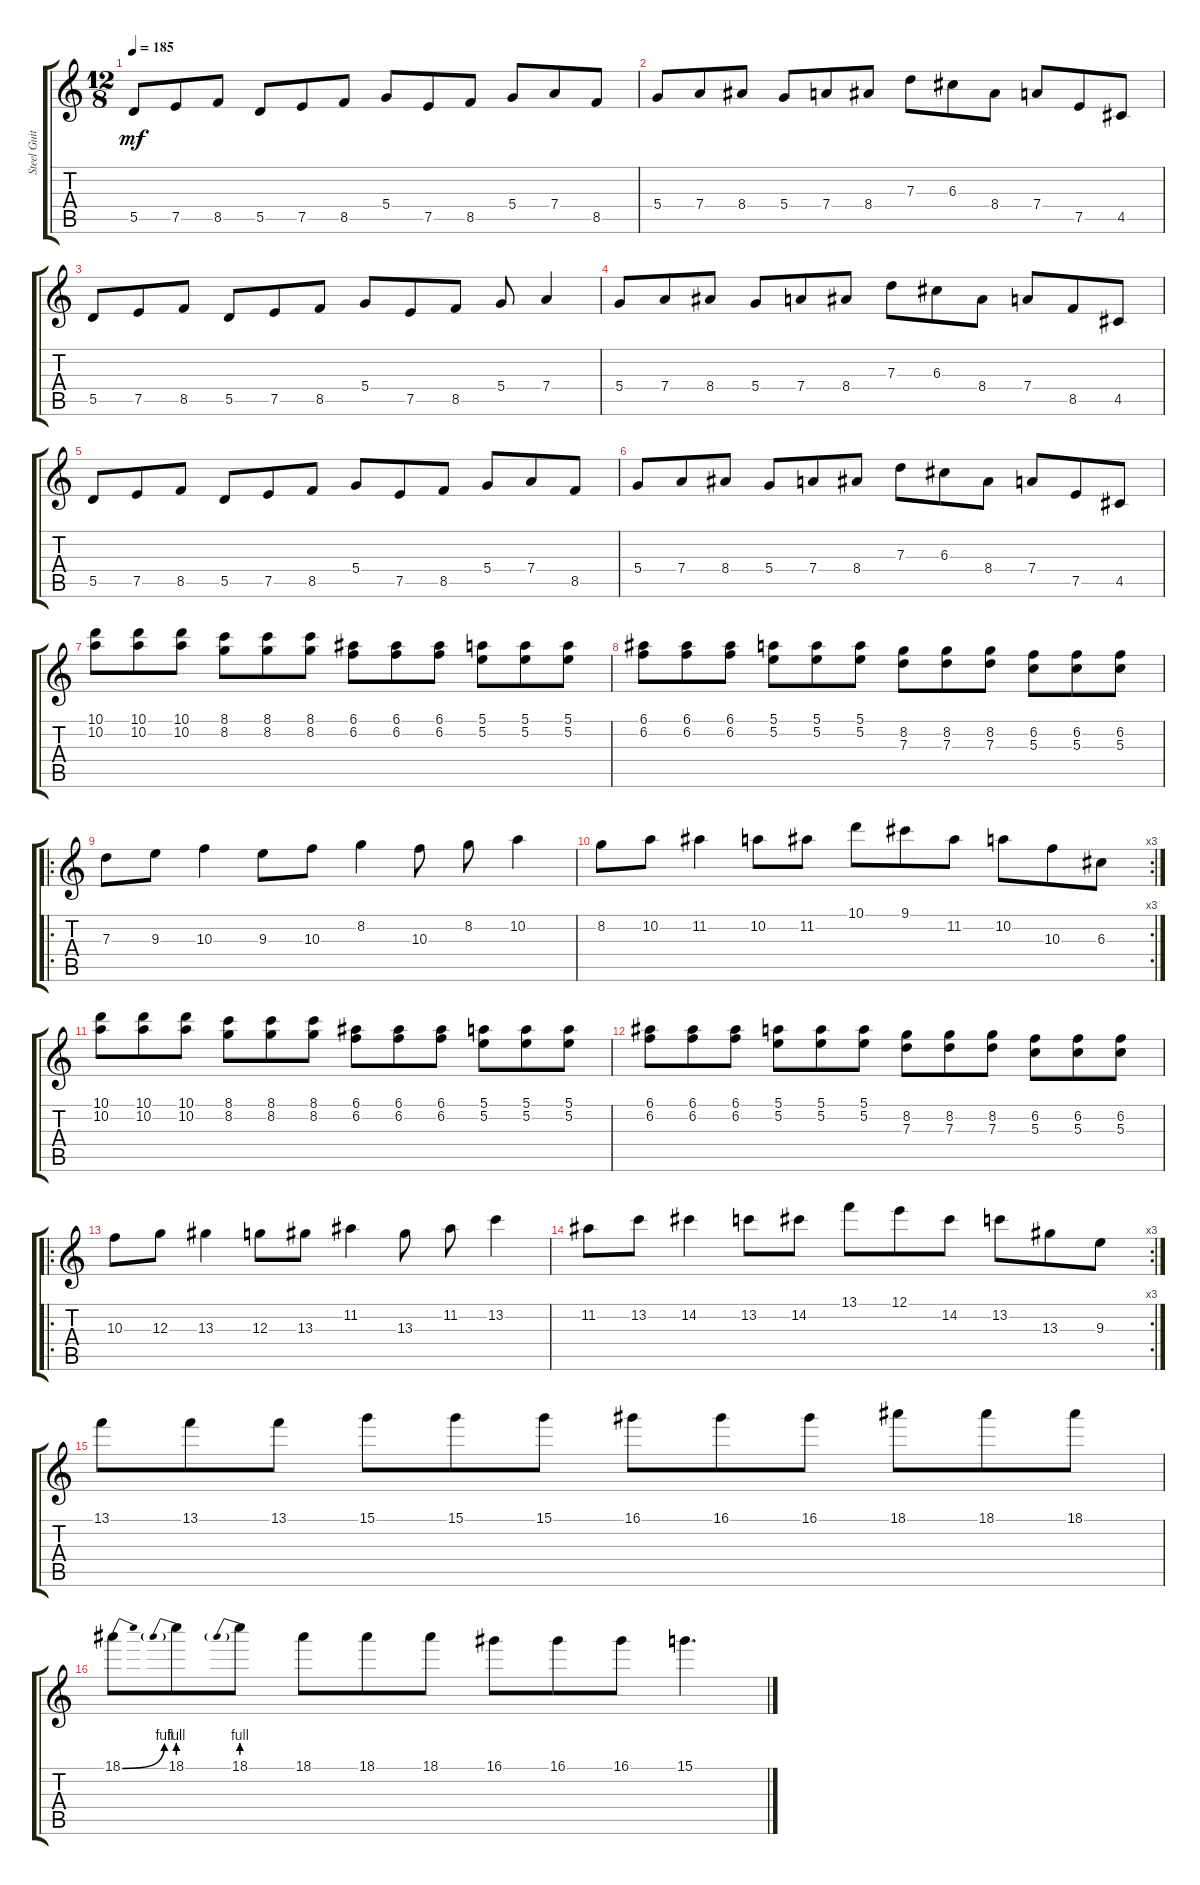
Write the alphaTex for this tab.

\track ("Steel Guitar" "Steel Guit") {instrument acousticguitarsteel}
\staff {score tabs}
\tuning (E4 B3 G3 D3 A2 D2) {hide}
\ts (12 8)
\tempo 185
\clef g2
\ks c
5.5.8{dy mf} 7.5.8 8.5.8 5.5.8 7.5.8 8.5.8 5.4.8 7.5.8 8.5.8 5.4.8 7.4.8 8.5.8 |
5.4.8 7.4.8 8.4.8 5.4.8 7.4.8 8.4.8 7.3.8 6.3.8 8.4.8 7.4.8 7.5.8 4.5.8 |
5.5.8 7.5.8 8.5.8 5.5.8 7.5.8 8.5.8 5.4.8 7.5.8 8.5.8 5.4.8 7.4.4 |
5.4.8 7.4.8 8.4.8 5.4.8 7.4.8 8.4.8 7.3.8 6.3.8 8.4.8 7.4.8 8.5.8 4.5.8 |
5.5.8 7.5.8 8.5.8 5.5.8 7.5.8 8.5.8 5.4.8 7.5.8 8.5.8 5.4.8 7.4.8 8.5.8 |
5.4.8 7.4.8 8.4.8 5.4.8 7.4.8 8.4.8 7.3.8 6.3.8 8.4.8 7.4.8 7.5.8 4.5.8 |
(10.1 10.2).8 (10.1 10.2).8 (10.1 10.2).8 (8.1 8.2).8 (8.1 8.2).8 (8.1 8.2).8 (6.1 6.2).8 (6.1 6.2).8 (6.1 6.2).8 (5.1 5.2).8 (5.1 5.2).8 (5.1 5.2).8 |
(6.1 6.2).8 (6.1 6.2).8 (6.1 6.2).8 (5.1 5.2).8 (5.1 5.2).8 (5.1 5.2).8 (8.2 7.3).8 (8.2 7.3).8 (8.2 7.3).8 (6.2 5.3).8 (6.2 5.3).8 (6.2 5.3).8 |
\ro
7.3.8 9.3.8 10.3.4 9.3.8 10.3.8 8.2.4 10.3.8 8.2.8 10.2.4 |
\rc 3
8.2.8 10.2.8 11.2.4 10.2.8 11.2.8 10.1.8 9.1.8 11.2.8 10.2.8 10.3.8 6.3.8 |
(10.1 10.2).8 (10.1 10.2).8 (10.1 10.2).8 (8.1 8.2).8 (8.1 8.2).8 (8.1 8.2).8 (6.1 6.2).8 (6.1 6.2).8 (6.1 6.2).8 (5.1 5.2).8 (5.1 5.2).8 (5.1 5.2).8 |
(6.1 6.2).8 (6.1 6.2).8 (6.1 6.2).8 (5.1 5.2).8 (5.1 5.2).8 (5.1 5.2).8 (8.2 7.3).8 (8.2 7.3).8 (8.2 7.3).8 (6.2 5.3).8 (6.2 5.3).8 (6.2 5.3).8 |
\ro
10.3.8 12.3.8 13.3.4 12.3.8 13.3.8 11.2.4 13.3.8 11.2.8 13.2.4 |
\rc 3
11.2.8 13.2.8 14.2.4 13.2.8 14.2.8 13.1.8 12.1.8 14.2.8 13.2.8 13.3.8 9.3.8 |
13.1.8 13.1.8 13.1.8 15.1.8 15.1.8 15.1.8 16.1.8 16.1.8 16.1.8 18.1.8 18.1.8 18.1.8 |
18.1{be (bend 0 0 60 4)}.8 18.1{be (prebend 0 4 60 4)}.8 18.1{be (prebend 0 4 60 4)}.8 18.1.8 18.1.8 18.1.8 16.1.8 16.1.8 16.1.8 15.1.4{d}
